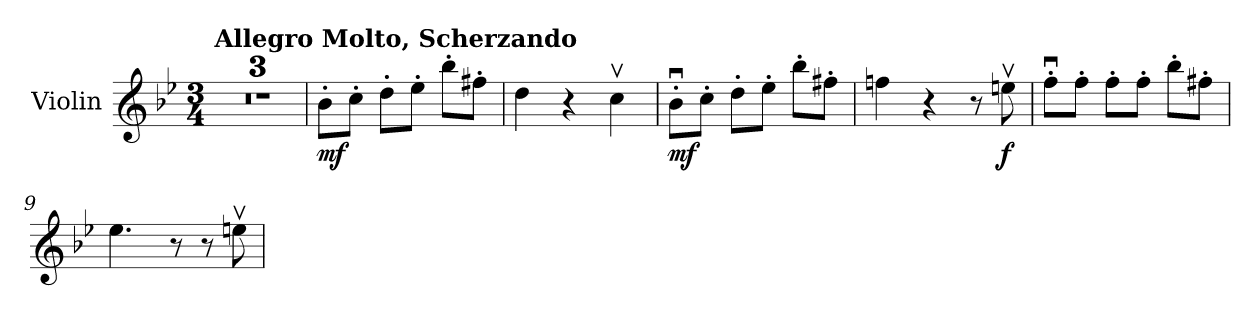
**kern	**dynam
*part1	*part1
*staff1	*staff1
*I"Violin	*
*I'Vln.	*
*clefG2	*
*k[b-e-]	*
*M3/4	*
*MM130	*
=1	=1
!LO:TX:a:B:t=Allegro Molto, Scherzando	!
2.r	.
=2	=2
2.r	.
=3	=3
2.r	.
=4	=4
!	!LO:DY:b
8b-'\L	mf
8cc'\J	.
8dd'\L	.
8ee-'\J	.
8bb-'\L	.
8ff#X'\J	.
=5	=5
4dd\	.
4r	.
4ccv\	.
=6	=6
!	!LO:DY:b
8b-u'\L	mf
8cc'\J	.
8dd'\L	.
8ee-'\J	.
8bb-'\L	.
8ff#X'\J	.
=7	=7
4ffn\	.
4r	.
8r	.
!	!LO:DY:b
8eenv\	f
=8	=8
8ffu'\L	.
8ff'\J	.
8ff'\L	.
8ff'\J	.
8bb-'\L	.
8ff#X'\J	.
!!LO:LB:g=z
=9	=9
4.ee-\	.
8r	.
8r	.
8eenv\	.
=	=
*-	*-
